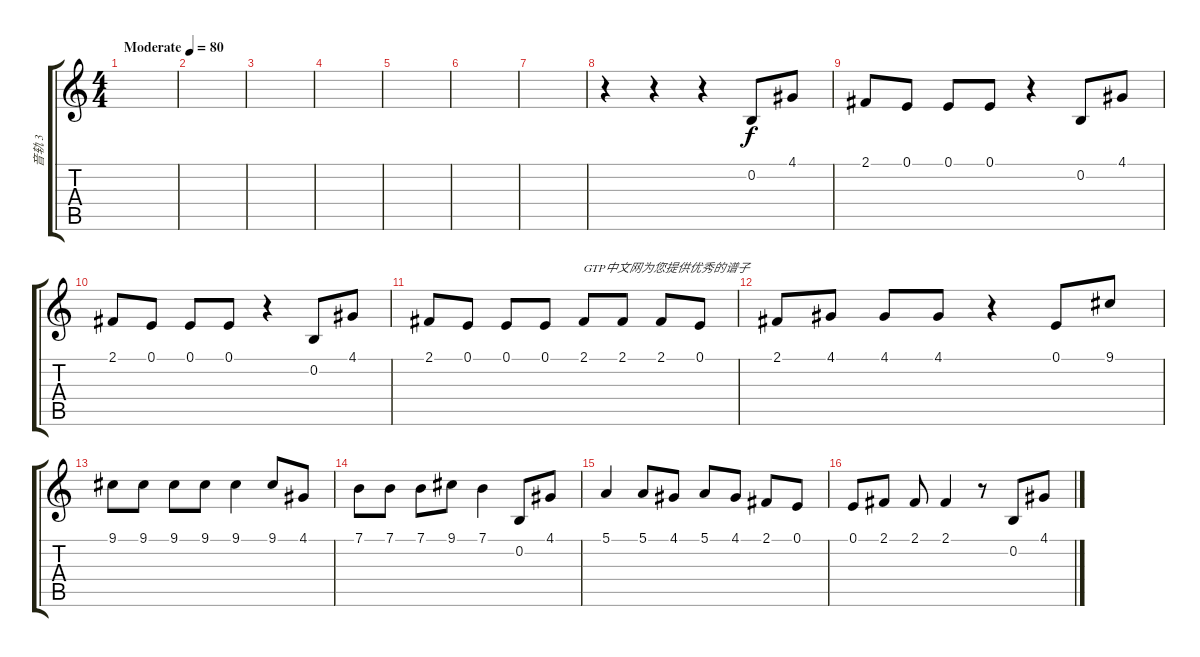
\track ("音轨 3" "音轨 3") {instrument flute}
\staff {score tabs}
\tuning (E4 B3 G3 D3 A2 E2) {hide}
\ts (4 4)
\tempo (80 "Moderate")
\clef g2
\ks c
|
|
|
|
|
|
|
r.4 r.4 r.4 0.2.8 4.1.8 |
2.1.8 0.1.8 0.1.8 0.1.8 r.4 0.2.8 4.1.8 |
2.1.8 0.1.8 0.1.8 0.1.8 r.4 0.2.8 4.1.8 |
2.1.8 0.1.8 0.1.8 0.1.8 2.1.8{txt "GTP中文网为您提供优秀的谱子"} 2.1.8 2.1.8 0.1.8 |
2.1.8 4.1.8 4.1.8 4.1.8 r.4 0.1.8 9.1.8 |
9.1.8 9.1.8 9.1.8 9.1.8 9.1.4 9.1.8 4.1.8 |
7.1.8 7.1.8 7.1.8 9.1.8 7.1.4 0.2.8 4.1.8 |
5.1.4 5.1.8 4.1.8 5.1.8 4.1.8 2.1.8 0.1.8 |
0.1.8 2.1.8 2.1.8 2.1.4 r.8 0.2.8 4.1.8
